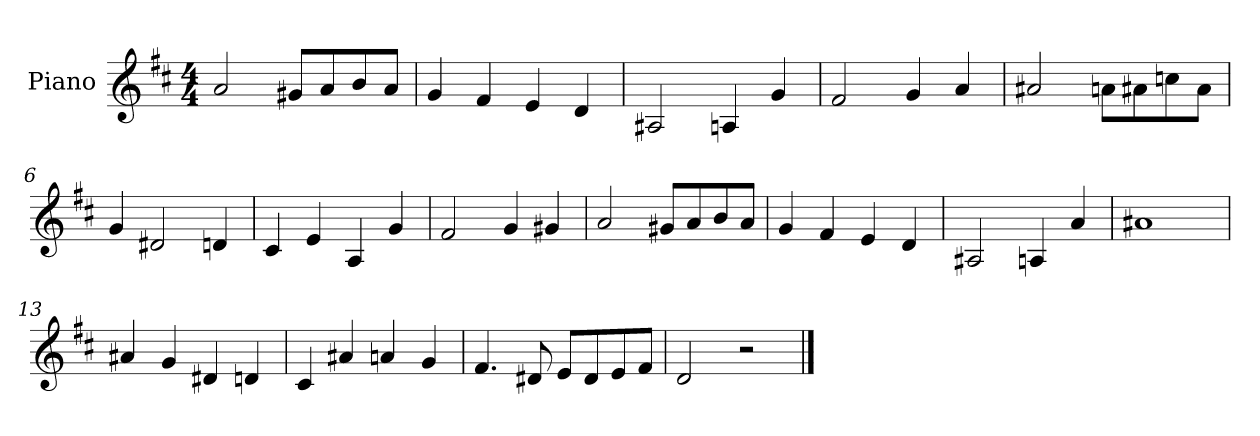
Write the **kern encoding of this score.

**kern
*part1
*staff1
*I"Piano
*I'Pno.
*clefG2
*k[f#c#]
*M4/4
*MM120
=1
2a/
8g#X/L
8a/
8b/
8a/J
=2
4g/
4f#/
4e/
4d/
=3
2A#X/
4An/
4g/
=4
2f#/
4g/
4a/
=5
2a#X/
8an\L
8a#X\
8ccn\
8a#\J
=6
4g/
2d#X/
4dn/
=7
4c#/
4e/
4A/
4g/
=8
2f#/
4g/
4g#X/
!!LO:LB:g=z
=9
2a/
8g#X/L
8a/
8b/
8a/J
=10
4g/
4f#/
4e/
4d/
=11
2A#X/
4An/
4a/
=12
1a#X
=13
4a#X/
4g/
4d#X/
4dn/
=14
4c#/
4a#X/
4an/
4g/
=15
4.f#/
8d#X/
8e/L
8d#/
8e/
8f#/J
=16
2d/
2r
==
*-
